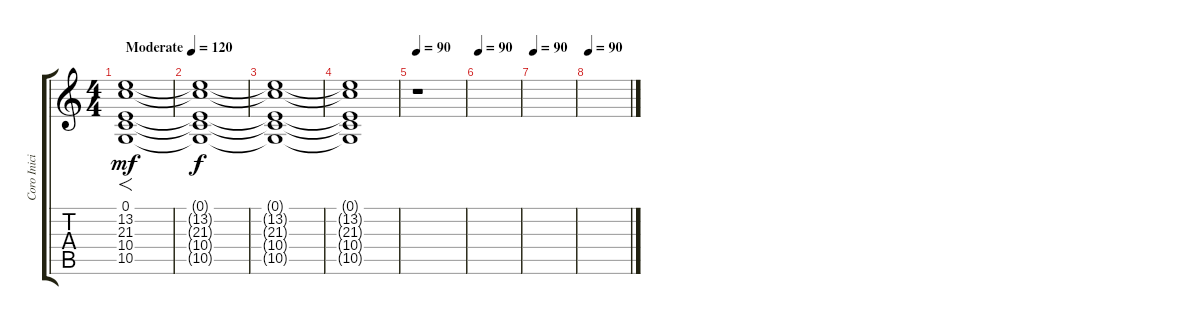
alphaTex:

\track ("Coro Inicial II" "Coro Inici") {instrument voiceoohs}
\staff {score tabs}
\tuning (E4 B3 G3 D3 A2 E2) {hide}
\ts (4 4)
\tempo (120 "Moderate")
\clef g2
\ks c
(0.1 13.2 21.3 10.4 10.5).1{f dy mf instrument voiceoohs} |
(0.1{t} 13.2{t} 21.3{t} 10.4{t} 10.5{t}).1{dy f} |
(0.1{t} 13.2{t} 21.3{t} 10.4{t} 10.5{t}).1 |
(0.1{t} 13.2{t} 21.3{t} 10.4{t} 10.5{t}).1 |
\tempo 90
r.1 |
\tempo 90
|
\tempo 90
|
\tempo 90
